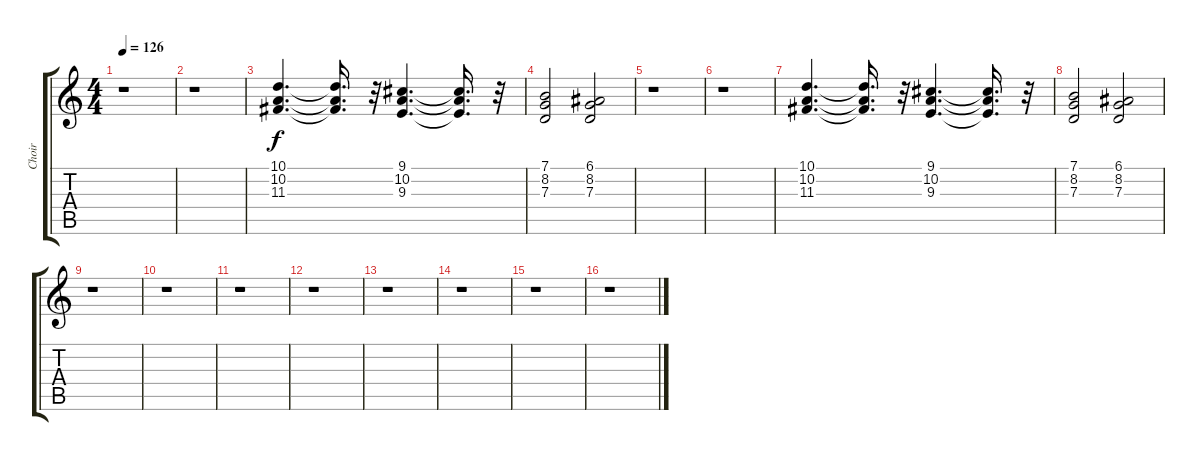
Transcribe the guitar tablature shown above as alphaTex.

\track ("Choir" "Choir") {instrument choiraahs}
\staff {score tabs}
\tuning (E4 B3 G3 D3 A2 E2) {hide}
\ts (4 4)
\tempo 126
\clef g2
\ks c
r.1{dy f} |
r.1 |
(10.1 10.2 11.3).4{d} (10.1{t} 10.2{t} 11.3{t}).16{d} r.32 (9.1 10.2 9.3).4{d} (9.1{t} 10.2{t} 9.3{t}).16{d} r.32 |
(7.1 8.2 7.3).2 (6.1 8.2 7.3).2 |
r.1 |
r.1 |
(10.1 10.2 11.3).4{d} (10.1{t} 10.2{t} 11.3{t}).16{d} r.32 (9.1 10.2 9.3).4{d} (9.1{t} 10.2{t} 9.3{t}).16{d} r.32 |
(7.1 8.2 7.3).2 (6.1 8.2 7.3).2 |
r.1 |
r.1 |
r.1 |
r.1 |
r.1 |
r.1 |
r.1 |
r.1
